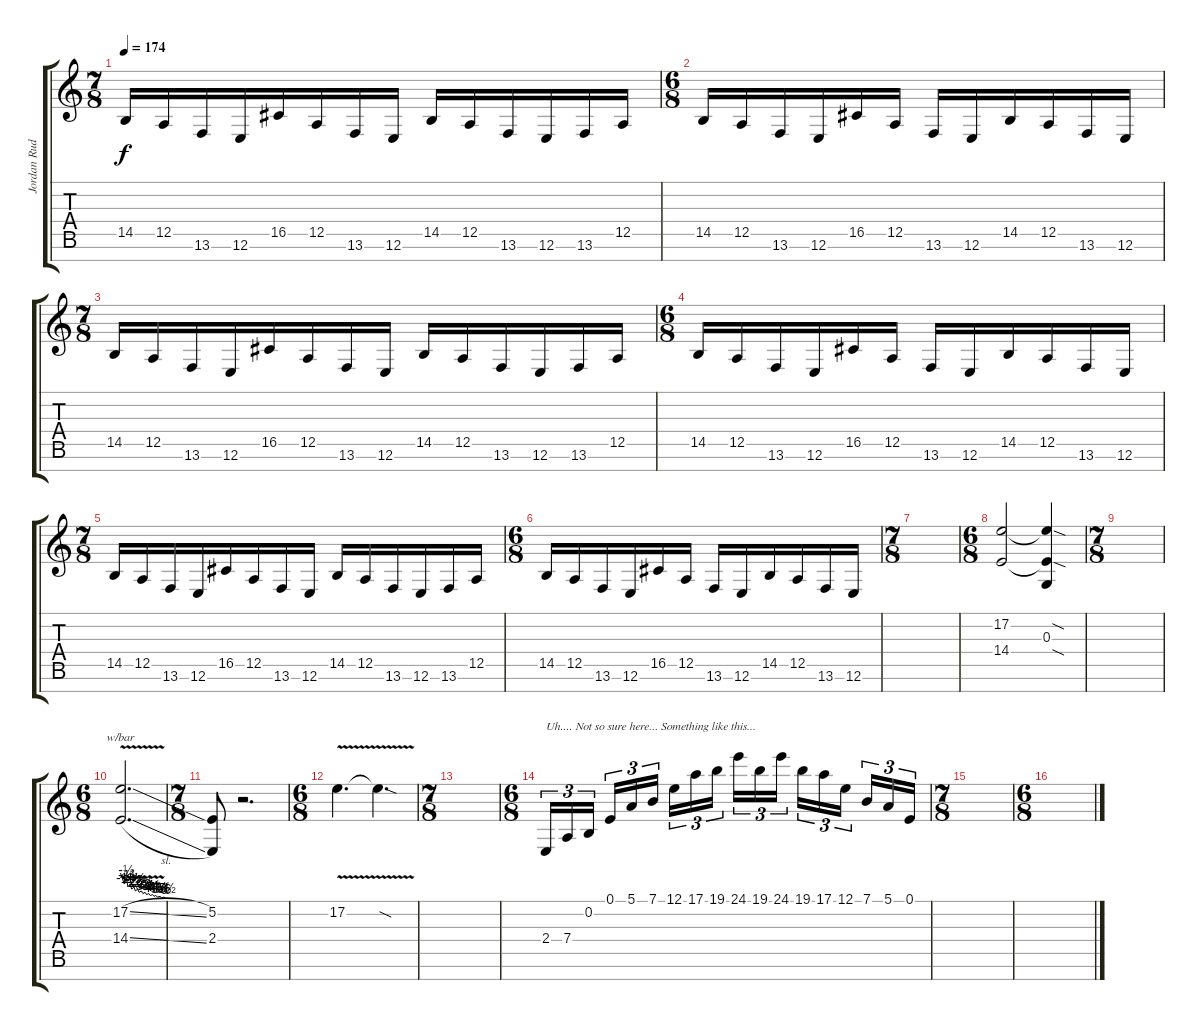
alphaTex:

\track ("Jordan Rudess Synth" "Jordan Rud") {instrument lead2sawtooth}
\staff {score tabs}
\tuning (E4 B3 G3 D3 A2 E2 B1) {hide}
\ts (7 8)
\tempo 174
\clef g2
\ks c
14.5.16{dy f} 12.5.16 13.6.16 12.6.16 16.5.16 12.5.16 13.6.16 12.6.16 14.5.16 12.5.16 13.6.16 12.6.16 13.6.16 12.5.16 |
\ts (6 8)
14.5.16 12.5.16 13.6.16 12.6.16 16.5.16 12.5.16 13.6.16 12.6.16 14.5.16 12.5.16 13.6.16 12.6.16 |
\ts (7 8)
14.5.16 12.5.16 13.6.16 12.6.16 16.5.16 12.5.16 13.6.16 12.6.16 14.5.16 12.5.16 13.6.16 12.6.16 13.6.16 12.5.16 |
\ts (6 8)
14.5.16 12.5.16 13.6.16 12.6.16 16.5.16 12.5.16 13.6.16 12.6.16 14.5.16 12.5.16 13.6.16 12.6.16 |
\ts (7 8)
14.5.16 12.5.16 13.6.16 12.6.16 16.5.16 12.5.16 13.6.16 12.6.16 14.5.16 12.5.16 13.6.16 12.6.16 13.6.16 12.5.16 |
\ts (6 8)
14.5.16 12.5.16 13.6.16 12.6.16 16.5.16 12.5.16 13.6.16 12.6.16 14.5.16 12.5.16 13.6.16 12.6.16 |
\ts (7 8)
|
\ts (6 8)
(17.2 14.4).2 (17.2{sod t} 0.3 14.4{sod t}).4 |
\ts (7 8)
|
\ts (6 8)
(17.2{sl} 14.4{v sl}).2{d tbe (custom default 0 0 5 -4 8 -2 10 -6 13 -4 15 -8 18 -6 20 -10 23 -8 25 -12 28 -10 30 -14 33 -12 35 -16 38 -14 40 -18 43 -16 45 -20 47 -18 50 -22 53 -20 55 -24 58 -22 60 -24)} |
\ts (7 8)
(5.2 2.4).8 r.2{d} |
\ts (6 8)
17.2{v}.4{d} 17.2{sod t}.4{d} |
\ts (7 8)
|
\ts (6 8)
2.4.16{tu (3 2) txt "Uh.... Not so sure here... Something like this..."} 7.4.16{tu (3 2)} 0.2.16{tu (3 2) beam splitsecondary} 0.1.16{tu (3 2)} 5.1.16{tu (3 2)} 7.1.16{tu (3 2) beam splitsecondary} 12.1.16{tu (3 2)} 17.1.16{tu (3 2)} 19.1.16{tu (3 2)} 24.1.16{tu (3 2)} 19.1.16{tu (3 2)} 24.1.16{tu (3 2) beam splitsecondary} 19.1.16{tu (3 2)} 17.1.16{tu (3 2)} 12.1.16{tu (3 2) beam splitsecondary} 7.1.16{tu (3 2)} 5.1.16{tu (3 2)} 0.1.16{tu (3 2)} |
\ts (7 8)
|
\ts (6 8)
